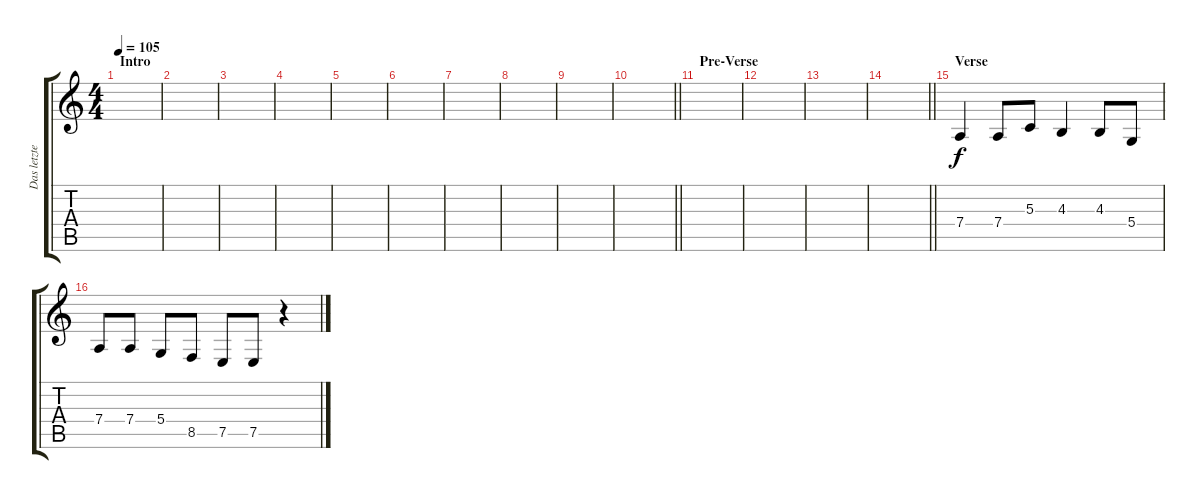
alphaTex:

\track ("Das letzte Einhorn" "Das letzte") {instrument choiraahs}
\staff {score tabs}
\tuning (E4 B3 G3 D3 A2 E2) {hide}
\ts (4 4)
\section ("" "Intro")
\tempo 105
\clef g2
\ks c
|
|
|
|
|
|
|
|
|
\barLineRight lightlight
|
\section ("" "Pre-Verse")
|
|
|
\barLineRight lightlight
|
\section ("" "Verse")
7.4.4 7.4.8 5.3.8 4.3.4 4.3.8 5.4.8 |
7.4.8 7.4.8 5.4.8 8.5.8 7.5.8 7.5.8 r.4
